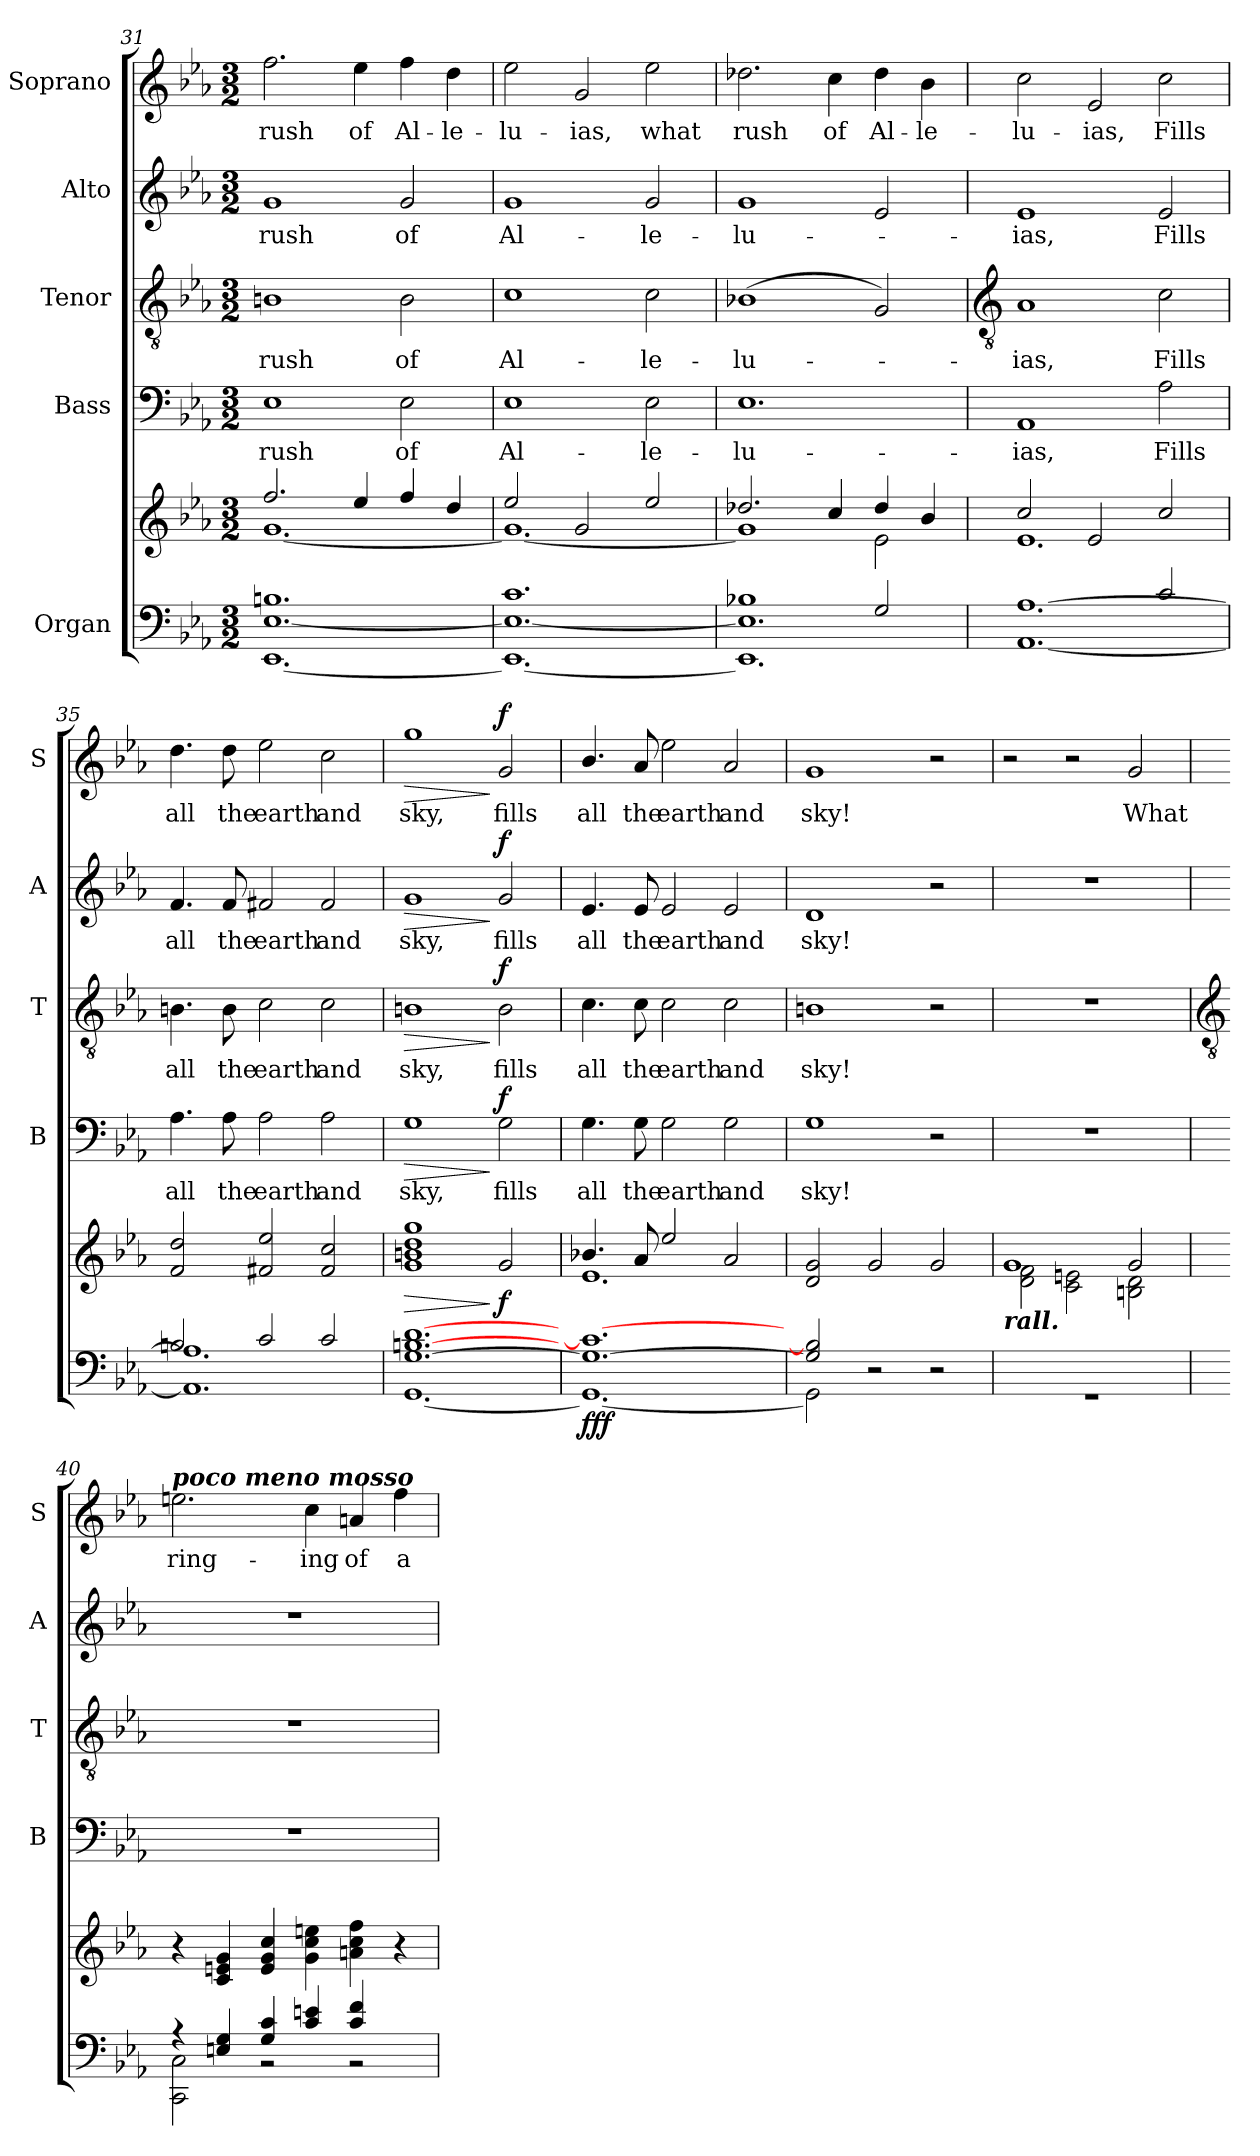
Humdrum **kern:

**kern	**kern	**dynam	**kern	**text	**dynam	**kern	**text	**dynam	**kern	**text	**dynam	**kern	**text	**dynam
*part5	*part5	*part5	*part4	*part4	*part4	*part3	*part3	*part3	*part2	*part2	*part2	*part1	*part1	*part1
*staff6	*staff5	*staff5/6	*staff4	*staff4	*staff4	*staff3	*staff3	*staff3	*staff2	*staff2	*staff2	*staff1	*staff1	*staff1
*I"Organ	*	*	*I"Bass	*	*	*I"Tenor	*	*	*I"Alto	*	*	*I"Soprano	*	*
*	*	*	*I'B	*	*	*I'T	*	*	*I'A	*	*	*I'S	*	*
*clefF4	*clefG2	*	*clefF4	*	*	*clefGv2	*	*	*clefG2	*	*	*clefG2	*	*
*k[b-e-a-]	*k[b-e-a-]	*	*k[b-e-a-]	*	*	*k[b-e-a-]	*	*	*k[b-e-a-]	*	*	*k[b-e-a-]	*	*
*E-:	*E-:	*	*E-:	*	*	*E-:	*	*	*E-:	*	*	*E-:	*	*
*M3/2	*M3/2	*	*M3/2	*	*	*M3/2	*	*	*M3/2	*	*	*M3/2	*	*
=31	=31	=31	=31	=31	=31	=31	=31	=31	=31	=31	=31	=31	=31	=31
*^	*^	*	*	*	*	*	*	*	*	*	*	*	*	*
!	!	!	!	!	!	!LO:LY:b	!	!	!LO:LY:b	!	!	!LO:LY:b	!	!	!LO:LY:b	!
1.Bn/	[1.EE-\ [1.E-\	2.ff/	[1.g\	.	1E-	rush	.	1Bn	rush	.	1g	rush	.	2.ff	rush	.
!	!	!	!	!	!	!	!	!	!	!	!	!	!	!	!LO:LY:b	!
.	.	4ee-/	.	.	.	.	.	.	.	.	.	.	.	4ee-	of	.
!	!	!	!	!	!	!LO:LY:b	!	!	!LO:LY:b	!	!	!LO:LY:b	!	!	!LO:LY:b	!
.	.	4ff/	.	.	2E-	of	.	2B	of	.	2g	of	.	4ff	Al-	.
!	!	!	!	!	!	!	!	!	!	!	!	!	!	!	!LO:LY:b	!
.	.	4dd/	.	.	.	.	.	.	.	.	.	.	.	4dd	-le-	.
=32	=32	=32	=32	=32	=32	=32	=32	=32	=32	=32	=32	=32	=32	=32	=32	=32
!	!	!	!	!	!	!LO:LY:b	!	!	!LO:LY:b	!	!	!LO:LY:b	!	!	!LO:LY:b	!
1.c/	1.EE-\_ 1.E-\_	2ee-/	1.g\_	.	1E-	Al-	.	1c	Al-	.	1g	Al-	.	2ee-	-lu-	.
!	!	!	!	!	!	!	!	!	!	!	!	!	!	!	!LO:LY:b	!
.	.	2g/	.	.	.	.	.	.	.	.	.	.	.	2g	-ias,	.
!	!	!	!	!	!	!LO:LY:b	!	!	!LO:LY:b	!	!	!LO:LY:b	!	!	!LO:LY:b	!
.	.	2ee-/	.	.	2E-	-le-	.	2c	-le-	.	2g	-le-	.	2ee-	what	.
=33	=33	=33	=33	=33	=33	=33	=33	=33	=33	=33	=33	=33	=33	=33	=33	=33
!	!	!	!	!	!	!LO:LY:b	!	!	!LO:LY:b	!	!	!LO:LY:b	!	!	!LO:LY:b	!
1B-X/	1.EE-\] 1.E-\]	2.dd-X/	1g\]	.	1.E-	-lu-	.	(<1B-X	-lu-	.	1g	-lu-	.	2.dd-X	rush	.
!	!	!	!	!	!	!	!	!	!	!	!	!	!	!	!LO:LY:b	!
.	.	4cc/	.	.	.	.	.	.	.	.	.	.	.	4cc	of	.
!	!	!	!	!	!	!	!	!	!	!	!	!	!	!	!LO:LY:b	!
2G/	.	4dd-/	2e-\	.	.	.	.	2G)	.	.	2e-	.	.	4dd-	Al-	.
!	!	!	!	!	!	!	!	!	!	!	!	!	!	!	!LO:LY:b	!
.	.	4b-/	.	.	.	.	.	.	.	.	.	.	.	4b-	-le-	.
!!LO:LB:g=z
=34	=34	=34	=34	=34	=34	=34	=34	=34	=34	=34	=34	=34	=34	=34	=34	=34
*	*	*	*	*	*	*	*	*clefGv2	*	*	*	*	*	*	*	*
!	!	!	!	!	!	!LO:LY:b	!	!	!LO:LY:b	!	!	!LO:LY:b	!	!	!LO:LY:b	!
2ryy	[1.AA-\ [1.A-\	2cc/	1.e-\	.	1AA-	-ias,	.	1A-	ias,	.	1e-	ias,	.	2cc	-lu-	.
!	!	!	!	!	!	!	!	!	!	!	!	!	!	!	!LO:LY:b	!
2ryy	.	2e-/	.	.	.	.	.	.	.	.	.	.	.	2e-	-ias,	.
!	!	!	!	!	!	!LO:LY:b	!	!	!LO:LY:b	!	!	!LO:LY:b	!	!	!LO:LY:b	!
2c/	.	2cc/	.	.	2A-	Fills	.	2c	Fills	.	2e-	Fills	.	2cc	Fills	.
=35	=35	=35	=35	=35	=35	=35	=35	=35	=35	=35	=35	=35	=35	=35	=35	=35
!	!	!	!	!	!	!LO:LY:b	!	!	!LO:LY:b	!	!	!LO:LY:b	!	!	!LO:LY:b	!
2Bn/	1.AA-\] 1.A-\]	2f/ 2dd/	1.ryy	.	4.A-	all	.	4.Bn	all	.	4.f	all	.	4.dd	all	.
!	!	!	!	!	!	!LO:LY:b	!	!	!LO:LY:b	!	!	!LO:LY:b	!	!	!LO:LY:b	!
.	.	.	.	.	8A-	the	.	8B	the	.	8f	the	.	8dd	the	.
!	!	!	!	!	!	!LO:LY:b	!	!	!LO:LY:b	!	!	!LO:LY:b	!	!	!LO:LY:b	!
2c/	.	2f#X/ 2ee-/	.	.	2A-	earth	.	2c	earth	.	2f#X	earth	.	2ee-	earth	.
!	!	!	!	!	!	!LO:LY:b	!	!	!LO:LY:b	!	!	!LO:LY:b	!	!	!LO:LY:b	!
2c/	.	2f#/ 2cc/	.	.	2A-	and	.	2c	and	.	2f#	and	.	2cc	and	.
=36	=36	=36	=36	=36	=36	=36	=36	=36	=36	=36	=36	=36	=36	=36	=36	=36
!	!	!	!	!LO:HP:b	!	!LO:LY:b	!LO:HP:b	!	!LO:LY:b	!LO:HP:b	!	!LO:LY:b	!LO:HP:b	!	!LO:LY:b	!LO:HP:b
[1.G/ [1.Bn/ [1.d/	[1.GG\	1g/ 1bn/ 1dd/ 1gg/	1.ryy	>	1G	sky,	>	1Bn	sky,	>	1g	sky,	>	1gg	sky,	>
!	!	!	!	!LO:DY:n=1:b	!	!LO:LY:b	!LO:DY:n=1:b	!	!LO:LY:b	!LO:DY:n=1:b	!	!LO:LY:b	!LO:DY:n=1:b	!	!LO:LY:b	!LO:DY:n=1:b
.	.	2g/	.	] f	2G	fills	] f	2B	fills	] f	2g	fills	] f	2g	fills	] f
=37	=37	=37	=37	=37	=37	=37	=37	=37	=37	=37	=37	=37	=37	=37	=37	=37
!	!	!	!	!LO:DY:b=2	!	!LO:LY:b	!	!	!LO:LY:b	!	!	!LO:LY:b	!	!	!LO:LY:b	!
!	!	!	!	!LO:DY:n=1:b=2	!	!	!	!	!	!	!	!	!	!	!	!
!	!	!	!	!LO:DY:n=2:b	!	!	!	!	!	!	!	!	!	!	!	!
1.G/_ 1.c/_	1.GG\_	4.b-X/	1.e-\	f f f	4.G\	all	.	4.c\	all	.	4.e-/	all	.	4.b-/	all	.
!	!	!	!	!	!	!LO:LY:b	!	!	!LO:LY:b	!	!	!LO:LY:b	!	!	!LO:LY:b	!
.	.	8a-/	.	.	8G	the	.	8c	the	.	8e-	the	.	8a-	the	.
!	!	!	!	!	!	!LO:LY:b	!	!	!LO:LY:b	!	!	!LO:LY:b	!	!	!LO:LY:b	!
.	.	2ee-/	.	.	2G	earth	.	2c	earth	.	2e-	earth	.	2ee-	earth	.
!	!	!	!	!	!	!LO:LY:b	!	!	!LO:LY:b	!	!	!LO:LY:b	!	!	!LO:LY:b	!
.	.	2a-/	.	.	2G	and	.	2c	and	.	2e-	and	.	2a-	and	.
=38	=38	=38	=38	=38	=38	=38	=38	=38	=38	=38	=38	=38	=38	=38	=38	=38
!	!	!	!	!	!	!LO:LY:b	!	!	!LO:LY:b	!	!	!LO:LY:b	!	!	!LO:LY:b	!
2G/] 2B/]	2GG\]	2d/ 2g/	1.ryy	.	1G	sky!	.	1Bn	sky!	.	1d	sky!	.	1g	sky!	.
1ryy	2r	2g/	.	.	.	.	.	.	.	.	.	.	.	.	.	.
.	2r	2g/	.	.	2r	.	.	2r	.	.	2r	.	.	2r	.	.
=39	=39	=39	=39	=39	=39	=39	=39	=39	=39	=39	=39	=39	=39	=39	=39	=39
!	!	!LO:TX:b:Bi:t=rall.	!	!	!	!	!	!	!	!	!	!	!	!	!	!
!	!LO:N:vis=1	!	!	!	!LO:N:vis=1	!	!	!LO:N:vis=1	!	!	!LO:N:vis=1	!	!	!	!	!
1.ryy	1.r	1g/	2d\ 2f\	.	1.r	.	.	1.r	.	.	1.r	.	.	2r	.	.
.	.	.	2c\ 2en\	.	.	.	.	.	.	.	.	.	.	2r	.	.
!	!	!	!	!	!	!	!	!	!	!	!	!	!	!	!LO:LY:b	!
.	.	2g/	2Bn\ 2d\	.	.	.	.	.	.	.	.	.	.	2g	What	.
*	*	*v	*v	*	*	*	*	*	*	*	*	*	*	*	*	*
!!LO:LB:g=z
=40	=40	=40	=40	=40	=40	=40	=40	=40	=40	=40	=40	=40	=40	=40	=40
*	*	*	*	*	*	*	*clefGv2	*	*	*	*	*	*	*	*
*	*	*^	*	*	*	*	*	*	*	*	*	*	*	*	*
!	!	!	!	!	!	!	!	!	!	!	!	!	!	!LO:TX:a:Bi:t=poco meno mosso	!	!
!	!	!LO:TX:a:Bi:t=poco meno mosso	!	!	!	!	!	!	!	!	!	!	!	!	!	!
!	!	!	!	!	!LO:N:vis=1	!	!	!LO:N:vis=1	!	!	!LO:N:vis=1	!	!	!	!LO:LY:b	!
*	*	*v	*v	*	*	*	*	*	*	*	*	*	*	*	*	*
4r	2CC\ 2C\	4r	.	1.r	.	.	1.r	.	.	1.r	.	.	2.een	ring-	.
4En/ 4G/	.	4c 4en 4g	.	.	.	.	.	.	.	.	.	.	.	.	.
4G/ 4c/	2r	4e 4g 4cc	.	.	.	.	.	.	.	.	.	.	.	.	.
!	!	!	!	!	!	!	!	!	!	!	!	!	!	!LO:LY:b	!
4c/ 4en/	.	4g\ 4cc\ 4een\	.	.	.	.	.	.	.	.	.	.	4cc	-ing	.
!	!	!	!	!	!	!	!	!	!	!	!	!	!	!LO:LY:b	!
4c/ 4f/	2r	4an\ 4cc\ 4ff\	.	.	.	.	.	.	.	.	.	.	4an	of	.
!	!	!	!	!	!	!	!	!	!	!	!	!	!	!LO:LY:b	!
4ryy	.	4r	.	.	.	.	.	.	.	.	.	.	4ff	a	.
*v	*v	*	*	*	*	*	*	*	*	*	*	*	*	*	*
=	=	=	=	=	=	=	=	=	=	=	=	=	=	=
*-	*-	*-	*-	*-	*-	*-	*-	*-	*-	*-	*-	*-	*-	*-
